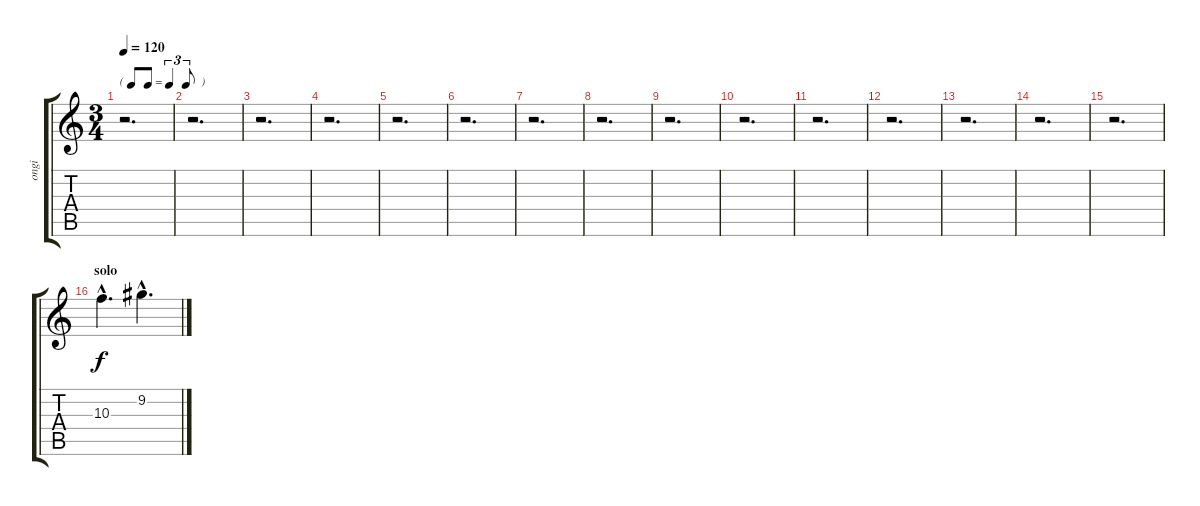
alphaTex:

\track ("ongi" "ongi") {instrument acousticguitarsteel}
\staff {score tabs}
\tuning (E4 B3 G3 D3 A2 E2) {hide}
\ts (3 4)
\tf triplet8th
\tempo 120
\clef g2
\ks c
r.2{d dy f} |
r.2{d} |
r.2{d} |
r.2{d} |
r.2{d} |
r.2{d} |
r.2{d} |
r.2{d} |
r.2{d} |
r.2{d} |
r.2{d} |
r.2{d} |
r.2{d} |
r.2{d} |
r.2{d} |
\section ("" "solo")
10.3{hac}.4{d instrument distortionguitar} 9.2{hac}.4{d}
